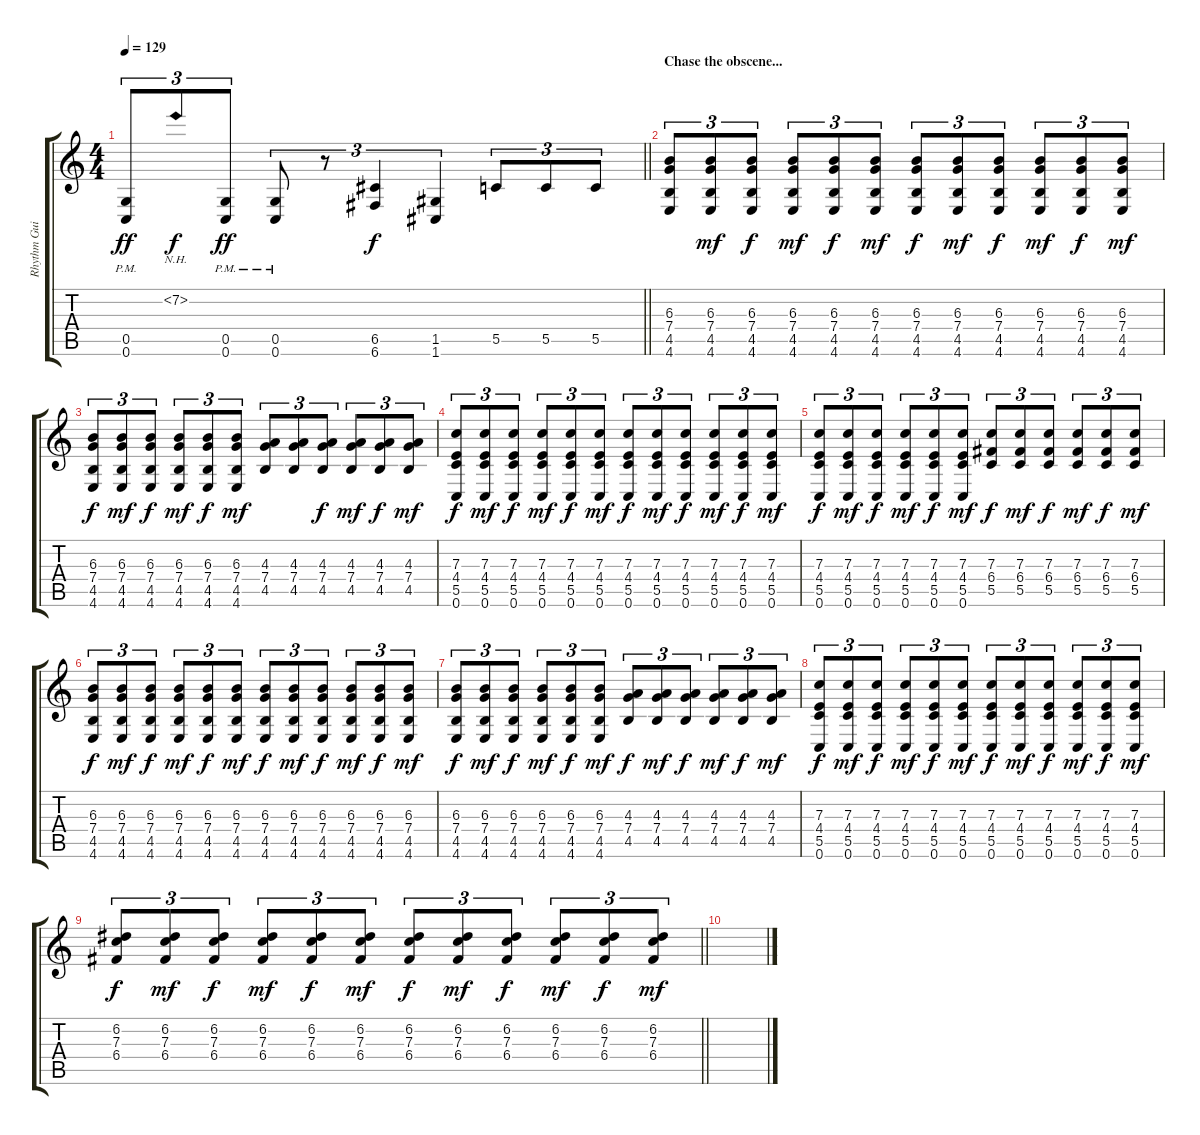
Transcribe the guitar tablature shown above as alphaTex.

\track ("Rhythm Guitar R" "Rhythm Gui") {instrument distortionguitar}
\staff {score tabs}
\tuning (D4 A3 F3 C3 G2 C2) {hide}
\ts (4 4)
\tempo 129
\clef g2
\barLineRight lightlight
\ks c
(0.5{pm} 0.6{pm}).8{tu (3 2) dy ff} 7.2{nh}.8{tu (3 2) dy f} (0.5{pm} 0.6{pm}).8{tu (3 2) dy ff} (0.5{pm} 0.6{pm}).8{tu (3 2)} r.8{tu (3 2)} (6.5 6.6).4{tu (3 2) dy f} (1.5 1.6).4{tu (3 2)} 5.5.8{tu (3 2)} 5.5.8{tu (3 2)} 5.5.8{tu (3 2)} |
\section ("" "Chase the obscene...")
(6.3 7.4 4.5 4.6).8{tu (3 2) volume 10} (6.3 7.4 4.5 4.6).8{tu (3 2) dy mf} (6.3 7.4 4.5 4.6).8{tu (3 2) dy f} (6.3 7.4 4.5 4.6).8{tu (3 2) dy mf} (6.3 7.4 4.5 4.6).8{tu (3 2) dy f} (6.3 7.4 4.5 4.6).8{tu (3 2) dy mf} (6.3 7.4 4.5 4.6).8{tu (3 2) dy f} (6.3 7.4 4.5 4.6).8{tu (3 2) dy mf} (6.3 7.4 4.5 4.6).8{tu (3 2) dy f} (6.3 7.4 4.5 4.6).8{tu (3 2) dy mf} (6.3 7.4 4.5 4.6).8{tu (3 2) dy f} (6.3 7.4 4.5 4.6).8{tu (3 2) dy mf} |
(6.3 7.4 4.5 4.6).8{tu (3 2) dy f} (6.3 7.4 4.5 4.6).8{tu (3 2) dy mf} (6.3 7.4 4.5 4.6).8{tu (3 2) dy f} (6.3 7.4 4.5 4.6).8{tu (3 2) dy mf} (6.3 7.4 4.5 4.6).8{tu (3 2) dy f} (6.3 7.4 4.5 4.6).8{tu (3 2) dy mf} (4.3 7.4 4.5).8{tu (3 2)} (4.3 7.4 4.5).8{tu (3 2)} (4.3 7.4 4.5).8{tu (3 2) dy f} (4.3 7.4 4.5).8{tu (3 2) dy mf} (4.3 7.4 4.5).8{tu (3 2) dy f} (4.3 7.4 4.5).8{tu (3 2) dy mf} |
(7.3 4.4 5.5 0.6).8{tu (3 2) dy f} (7.3 4.4 5.5 0.6).8{tu (3 2) dy mf} (7.3 4.4 5.5 0.6).8{tu (3 2) dy f} (7.3 4.4 5.5 0.6).8{tu (3 2) dy mf} (7.3 4.4 5.5 0.6).8{tu (3 2) dy f} (7.3 4.4 5.5 0.6).8{tu (3 2) dy mf} (7.3 4.4 5.5 0.6).8{tu (3 2) dy f} (7.3 4.4 5.5 0.6).8{tu (3 2) dy mf} (7.3 4.4 5.5 0.6).8{tu (3 2) dy f} (7.3 4.4 5.5 0.6).8{tu (3 2) dy mf} (7.3 4.4 5.5 0.6).8{tu (3 2) dy f} (7.3 4.4 5.5 0.6).8{tu (3 2) dy mf} |
(7.3 4.4 5.5 0.6).8{tu (3 2) dy f} (7.3 4.4 5.5 0.6).8{tu (3 2) dy mf} (7.3 4.4 5.5 0.6).8{tu (3 2) dy f} (7.3 4.4 5.5 0.6).8{tu (3 2) dy mf} (7.3 4.4 5.5 0.6).8{tu (3 2) dy f} (7.3 4.4 5.5 0.6).8{tu (3 2) dy mf} (7.3 6.4 5.5).8{tu (3 2) dy f} (7.3 6.4 5.5).8{tu (3 2) dy mf} (7.3 6.4 5.5).8{tu (3 2) dy f} (7.3 6.4 5.5).8{tu (3 2) dy mf} (7.3 6.4 5.5).8{tu (3 2) dy f} (7.3 6.4 5.5).8{tu (3 2) dy mf} |
(6.3 7.4 4.5 4.6).8{tu (3 2) dy f} (6.3 7.4 4.5 4.6).8{tu (3 2) dy mf} (6.3 7.4 4.5 4.6).8{tu (3 2) dy f} (6.3 7.4 4.5 4.6).8{tu (3 2) dy mf} (6.3 7.4 4.5 4.6).8{tu (3 2) dy f} (6.3 7.4 4.5 4.6).8{tu (3 2) dy mf} (6.3 7.4 4.5 4.6).8{tu (3 2) dy f} (6.3 7.4 4.5 4.6).8{tu (3 2) dy mf} (6.3 7.4 4.5 4.6).8{tu (3 2) dy f} (6.3 7.4 4.5 4.6).8{tu (3 2) dy mf} (6.3 7.4 4.5 4.6).8{tu (3 2) dy f} (6.3 7.4 4.5 4.6).8{tu (3 2) dy mf} |
(6.3 7.4 4.5 4.6).8{tu (3 2) dy f} (6.3 7.4 4.5 4.6).8{tu (3 2) dy mf} (6.3 7.4 4.5 4.6).8{tu (3 2) dy f} (6.3 7.4 4.5 4.6).8{tu (3 2) dy mf} (6.3 7.4 4.5 4.6).8{tu (3 2) dy f} (6.3 7.4 4.5 4.6).8{tu (3 2) dy mf} (4.3 7.4 4.5).8{tu (3 2) dy f} (4.3 7.4 4.5).8{tu (3 2) dy mf} (4.3 7.4 4.5).8{tu (3 2) dy f} (4.3 7.4 4.5).8{tu (3 2) dy mf} (4.3 7.4 4.5).8{tu (3 2) dy f} (4.3 7.4 4.5).8{tu (3 2) dy mf} |
(7.3 4.4 5.5 0.6).8{tu (3 2) dy f} (7.3 4.4 5.5 0.6).8{tu (3 2) dy mf} (7.3 4.4 5.5 0.6).8{tu (3 2) dy f} (7.3 4.4 5.5 0.6).8{tu (3 2) dy mf} (7.3 4.4 5.5 0.6).8{tu (3 2) dy f} (7.3 4.4 5.5 0.6).8{tu (3 2) dy mf} (7.3 4.4 5.5 0.6).8{tu (3 2) dy f} (7.3 4.4 5.5 0.6).8{tu (3 2) dy mf} (7.3 4.4 5.5 0.6).8{tu (3 2) dy f} (7.3 4.4 5.5 0.6).8{tu (3 2) dy mf} (7.3 4.4 5.5 0.6).8{tu (3 2) dy f} (7.3 4.4 5.5 0.6).8{tu (3 2) dy mf} |
\barLineRight lightlight
(6.2 7.3 6.4).8{tu (3 2) dy f} (6.2 7.3 6.4).8{tu (3 2) dy mf} (6.2 7.3 6.4).8{tu (3 2) dy f} (6.2 7.3 6.4).8{tu (3 2) dy mf} (6.2 7.3 6.4).8{tu (3 2) dy f} (6.2 7.3 6.4).8{tu (3 2) dy mf} (6.2 7.3 6.4).8{tu (3 2) dy f} (6.2 7.3 6.4).8{tu (3 2) dy mf} (6.2 7.3 6.4).8{tu (3 2) dy f} (6.2 7.3 6.4).8{tu (3 2) dy mf} (6.2 7.3 6.4).8{tu (3 2) dy f} (6.2 7.3 6.4).8{tu (3 2) dy mf} |
\section ("" "")
